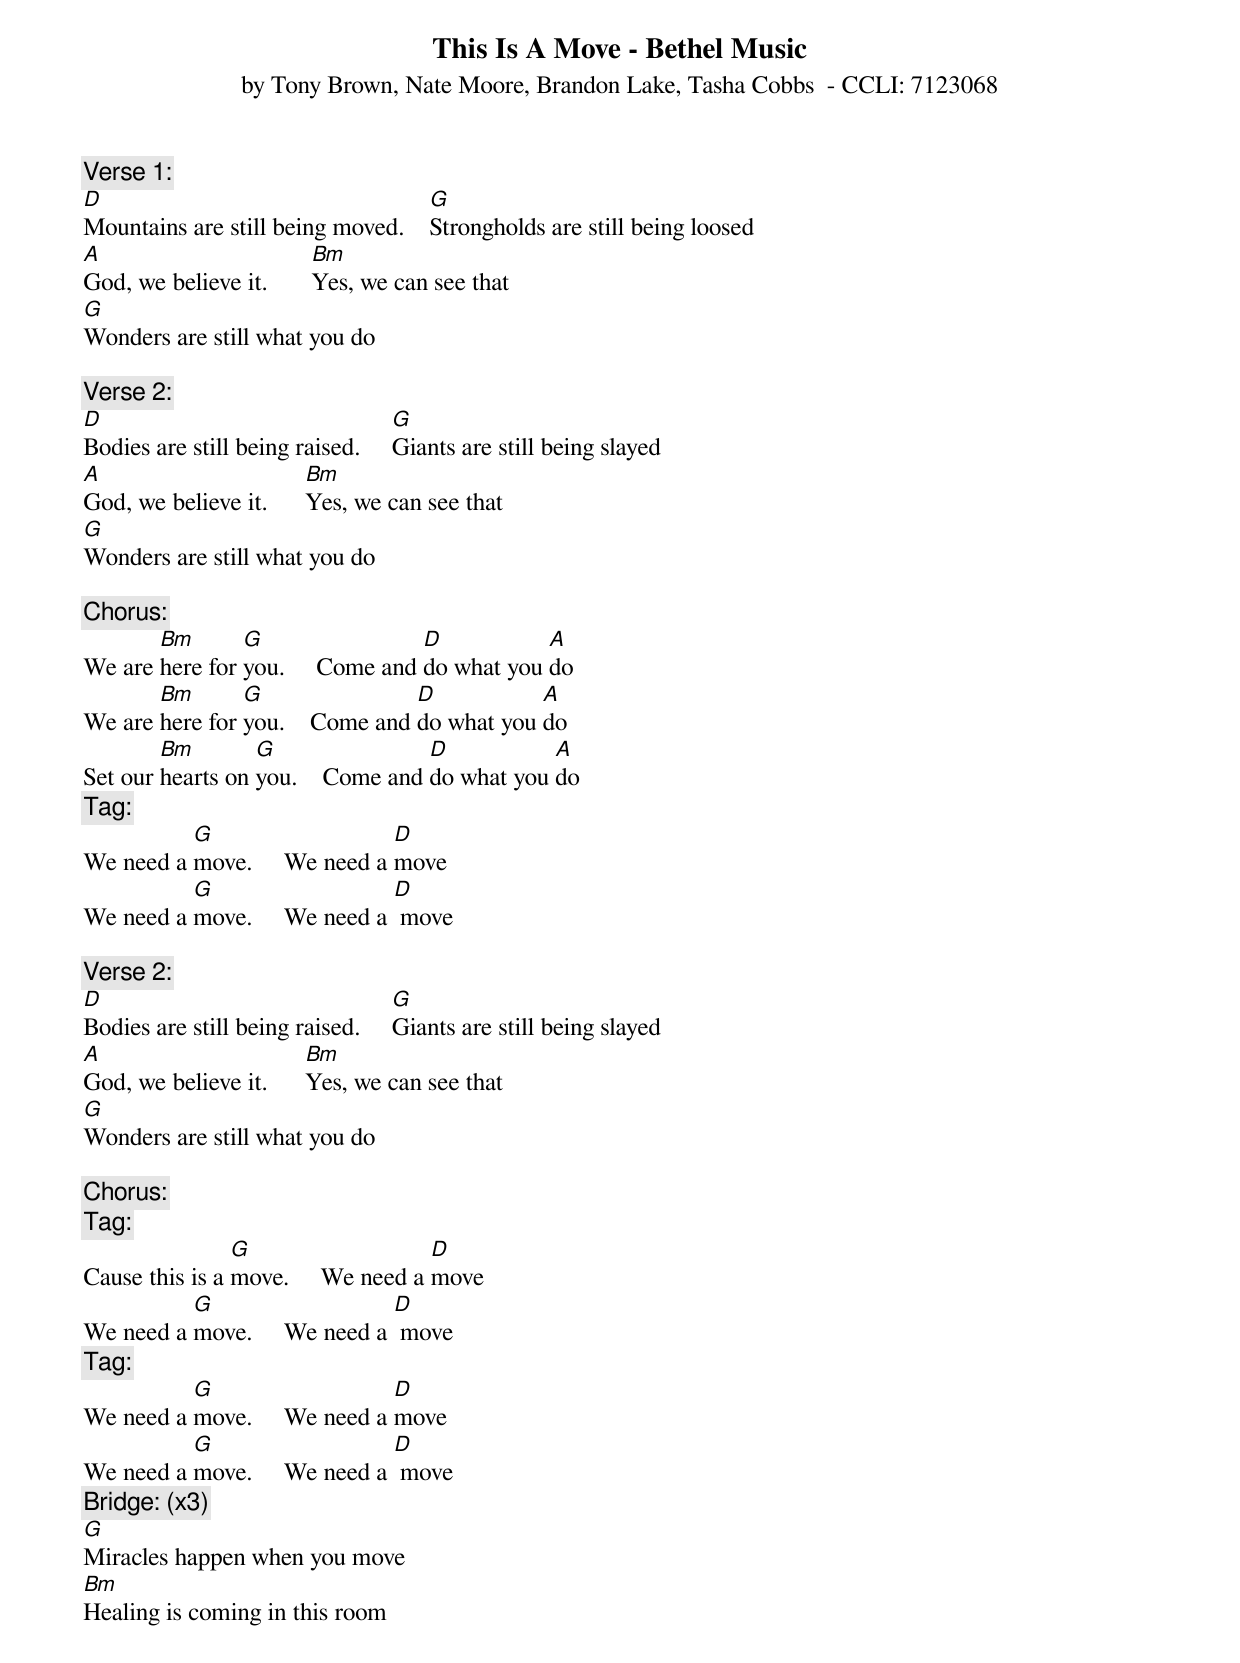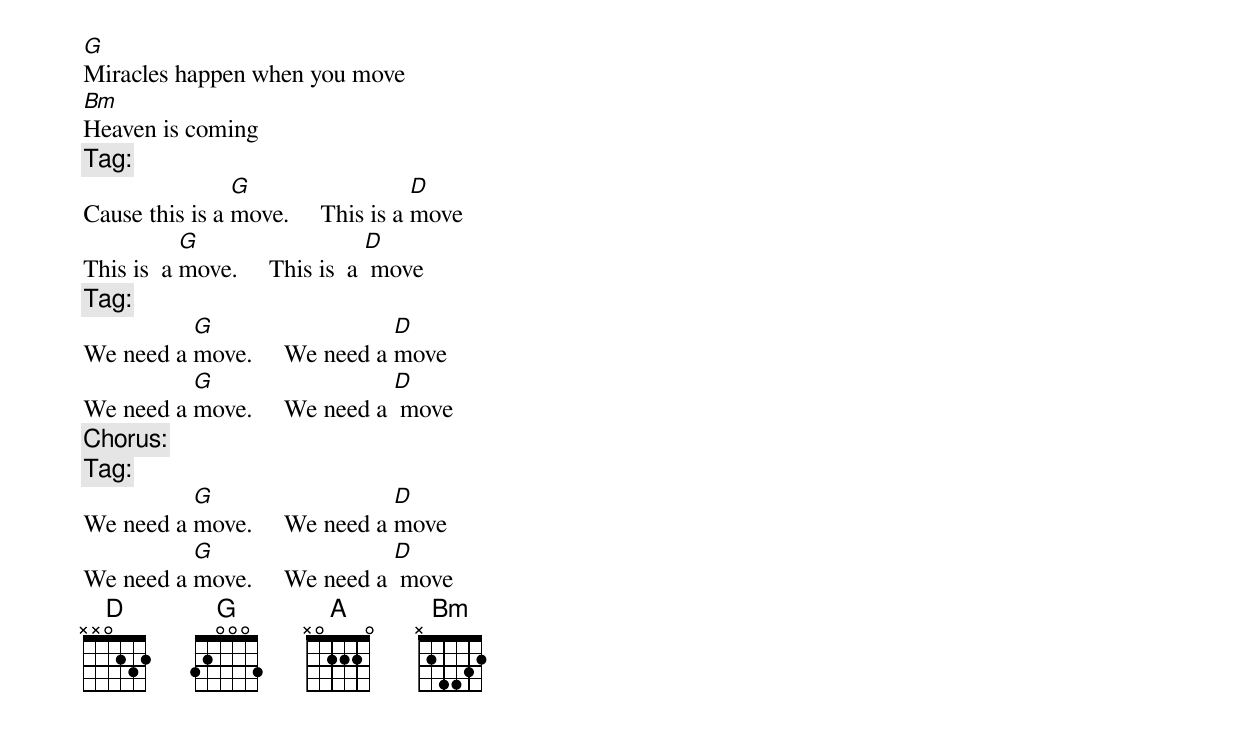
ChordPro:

{title: This Is A Move - Bethel Music}
{subtitle: by Tony Brown, Nate Moore, Brandon Lake, Tasha Cobbs  - CCLI: 7123068}
{c: Verse 1: }
[D]Mountains are still being moved.    [G]Strongholds are still being loosed
[A]God, we believe it.       [Bm]Yes, we can see that
[G]Wonders are still what you do

{c: Verse 2: }
[D]Bodies are still being raised.     [G]Giants are still being slayed
[A]God, we believe it.      [Bm]Yes, we can see that
[G]Wonders are still what you do

{c: Chorus: }
We are [Bm]here for [G]you.     Come and [D]do what you [A]do
We are [Bm]here for [G]you.    Come and [D]do what you [A]do
Set our [Bm]hearts on [G]you.    Come and [D]do what you [A]do
{c: Tag: }
We need a [G]move.     We need a [D]move
We need a [G]move.     We need a [D] move

{c: Verse 2: }
[D]Bodies are still being raised.     [G]Giants are still being slayed
[A]God, we believe it.      [Bm]Yes, we can see that
[G]Wonders are still what you do

{c: Chorus: }
{c: Tag: }
Cause this is a [G]move.     We need a [D]move
We need a [G]move.     We need a [D] move
{c: Tag: }
We need a [G]move.     We need a [D]move
We need a [G]move.     We need a [D] move
{c:Bridge: (x3)}
[G]Miracles happen when you move
[Bm]Healing is coming in this room
[G]Miracles happen when you move
[Bm]Heaven is coming
{c: Tag: }
Cause this is a [G]move.     This is a [D]move
This is  a [G]move.     This is  a [D] move
{c: Tag: }
We need a [G]move.     We need a [D]move
We need a [G]move.     We need a [D] move
{c: Chorus: }
{c: Tag: }
We need a [G]move.     We need a [D]move
We need a [G]move.     We need a [D] move
